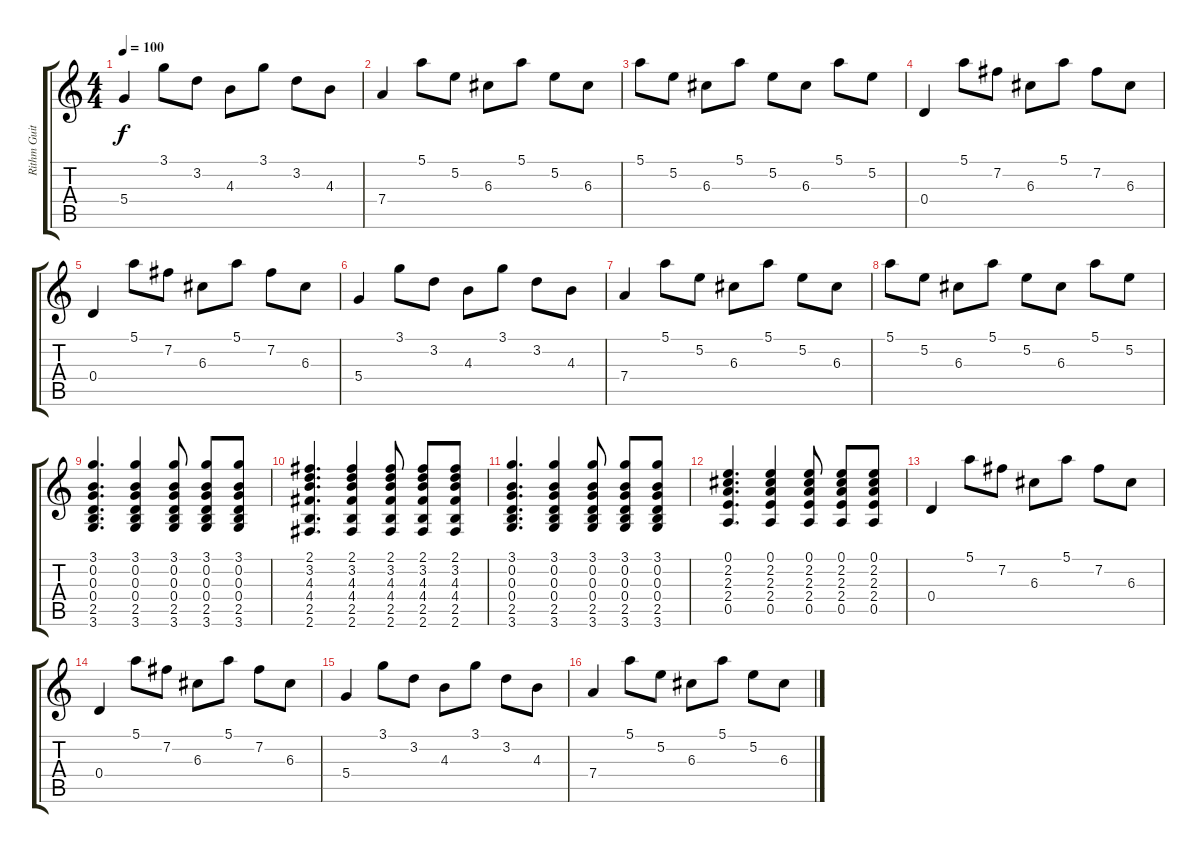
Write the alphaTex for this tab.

\track ("Rithm Guitar" "Rithm Guit") {instrument acousticguitarsteel}
\staff {score tabs}
\tuning (E4 B3 G3 D3 A2 E2) {hide}
\ts (4 4)
\tempo 100
\clef g2
\ks c
5.4.4{dy f} 3.1.8 3.2.8 4.3.8 3.1.8 3.2.8 4.3.8 |
7.4.4 5.1.8 5.2.8 6.3.8 5.1.8 5.2.8 6.3.8 |
5.1.8 5.2.8 6.3.8 5.1.8 5.2.8 6.3.8 5.1.8 5.2.8 |
0.4.4 5.1.8 7.2.8 6.3.8 5.1.8 7.2.8 6.3.8 |
0.4.4 5.1.8 7.2.8 6.3.8 5.1.8 7.2.8 6.3.8 |
5.4.4 3.1.8 3.2.8 4.3.8 3.1.8 3.2.8 4.3.8 |
7.4.4 5.1.8 5.2.8 6.3.8 5.1.8 5.2.8 6.3.8 |
5.1.8 5.2.8 6.3.8 5.1.8 5.2.8 6.3.8 5.1.8 5.2.8 |
(3.1 0.2 0.3 0.4 2.5 3.6).4{d} (3.1 0.2 0.3 0.4 2.5 3.6).4 (3.1 0.2 0.3 0.4 2.5 3.6).8 (3.1 0.2 0.3 0.4 2.5 3.6).8 (3.1 0.2 0.3 0.4 2.5 3.6).8 |
(2.1 3.2 4.3 4.4 2.5 2.6).4{d} (2.1 3.2 4.3 4.4 2.5 2.6).4 (2.1 3.2 4.3 4.4 2.5 2.6).8 (2.1 3.2 4.3 4.4 2.5 2.6).8 (2.1 3.2 4.3 4.4 2.5 2.6).8 |
(3.1 0.2 0.3 0.4 2.5 3.6).4{d} (3.1 0.2 0.3 0.4 2.5 3.6).4 (3.1 0.2 0.3 0.4 2.5 3.6).8 (3.1 0.2 0.3 0.4 2.5 3.6).8 (3.1 0.2 0.3 0.4 2.5 3.6).8 |
(0.1 2.2 2.3 2.4 0.5).4{d} (0.1 2.2 2.3 2.4 0.5).4 (0.1 2.2 2.3 2.4 0.5).8 (0.1 2.2 2.3 2.4 0.5).8 (0.1 2.2 2.3 2.4 0.5).8 |
0.4.4 5.1.8 7.2.8 6.3.8 5.1.8 7.2.8 6.3.8 |
0.4.4 5.1.8 7.2.8 6.3.8 5.1.8 7.2.8 6.3.8 |
5.4.4 3.1.8 3.2.8 4.3.8 3.1.8 3.2.8 4.3.8 |
7.4.4 5.1.8 5.2.8 6.3.8 5.1.8 5.2.8 6.3.8
